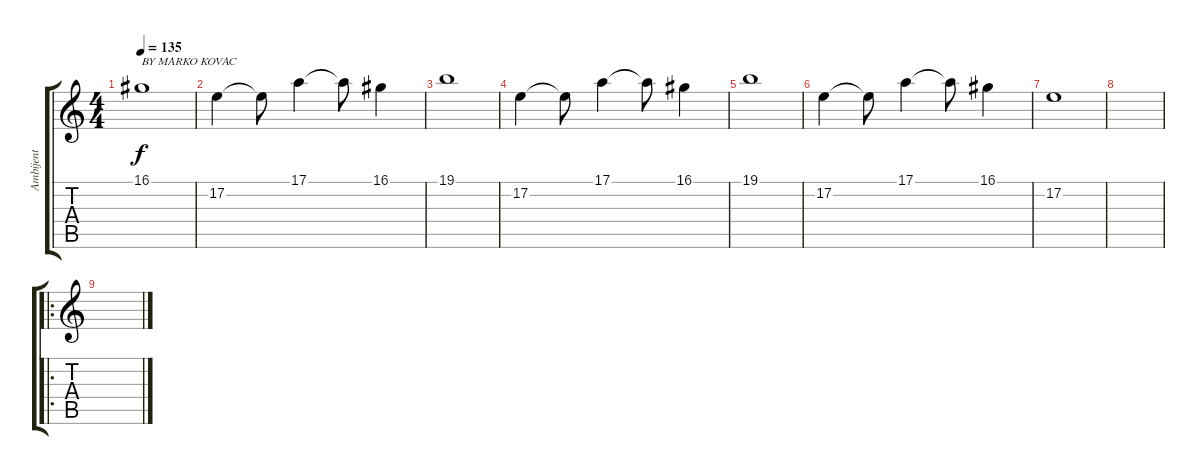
\track ("Ambijent" "Ambijent") {instrument stringensemble1}
\staff {score tabs}
\tuning (E4 B3 G3 D3 A2 E2) {hide}
\ts (4 4)
\tempo 135
\clef g2
\ks c
16.1.1{txt "BY MARKO KOVAC" dy f instrument stringensemble1} |
17.2.4 17.2{t}.8 17.1.4 17.1{t}.8 16.1.4 |
19.1.1 |
17.2.4 17.2{t}.8 17.1.4 17.1{t}.8 16.1.4 |
19.1.1 |
17.2.4 17.2{t}.8 17.1.4 17.1{t}.8 16.1.4 |
17.2.1 |
|
\ro
